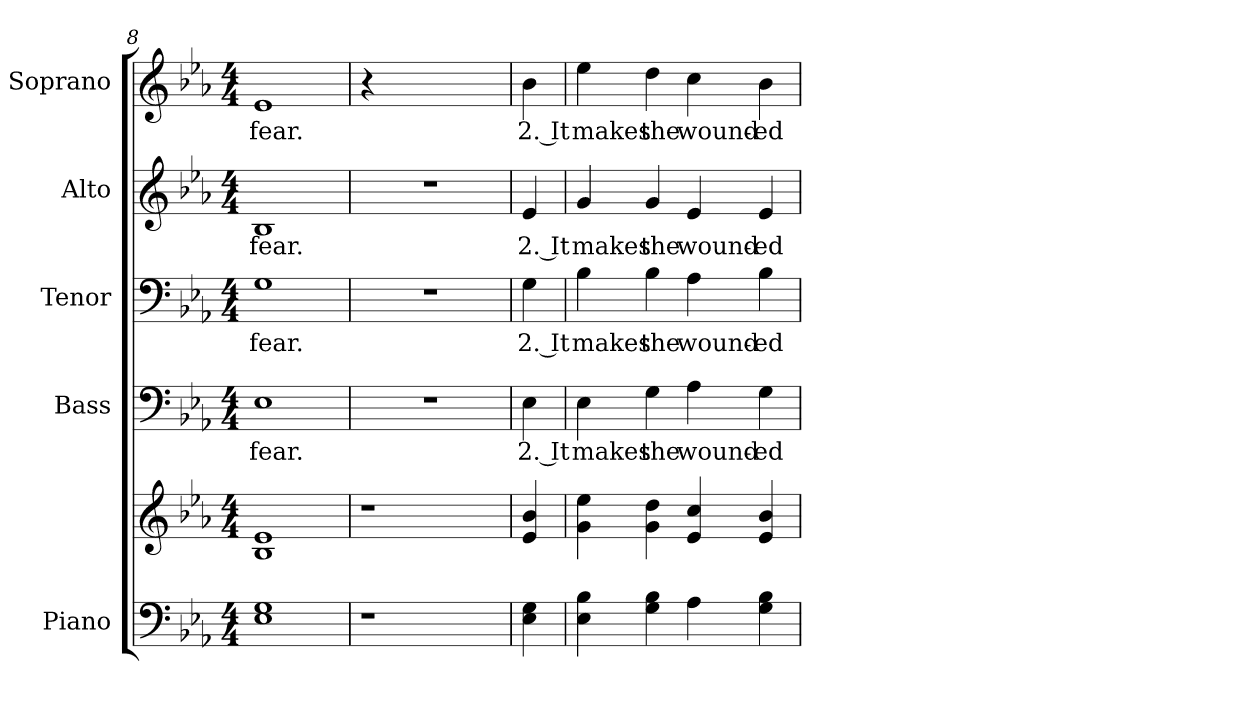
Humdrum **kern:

**kern	**kern	**kern	**text	**kern	**text	**kern	**text	**kern	**text
*part5	*part5	*part4	*part4	*part3	*part3	*part2	*part2	*part1	*part1
*staff6	*staff5	*staff4	*staff4	*staff3	*staff3	*staff2	*staff2	*staff1	*staff1
*I"Piano	*	*I"Bass	*	*I"Tenor	*	*I"Alto	*	*I"Soprano	*
*I'Pno.	*	*I'B.	*	*I'T.	*	*I'A.	*	*I'S.	*
*clefF4	*clefG2	*clefF4	*	*clefF4	*	*clefG2	*	*clefG2	*
*k[b-e-a-]	*k[b-e-a-]	*k[b-e-a-]	*	*k[b-e-a-]	*	*k[b-e-a-]	*	*k[b-e-a-]	*
*E-:	*E-:	*E-:	*	*E-:	*	*E-:	*	*E-:	*
*M4/4	*M4/4	*M4/4	*	*M4/4	*	*M4/4	*	*M4/4	*
=8	=8	=8	=8	=8	=8	=8	=8	=8	=8
!	!	!	!LO:LY:b:color=#000000	!	!	!	!	!	!
!	!	!	!	!	!LO:LY:b:color=#000000	!	!	!	!
!	!	!	!	!	!	!	!LO:LY:b:color=#000000	!	!
!	!	!	!	!	!	!	!	!	!LO:LY:b:color=#000000
1E-i 1Gi	1B-i 1e-i	1E-i	fear.	1Gi	fear.	1B-i	fear.	1e-i	fear.
!!LO:PB:g=z
=9	=9	=9	=9	=9	=9	=9	=9	=9	=9
!LO:N:vis=1	!LO:N:vis=1	!LO:N:vis=1	!	!LO:N:vis=1	!	!LO:N:vis=1	!	!	!
4r	4r	1r	.	1r	.	1r	.	4r	.
2.ryy	2.ryy	.	.	.	.	.	.	2.ryy	.
=10	=10	=10	=10	=10	=10	=10	=10	=10	=10
!	!	!	!LO:LY:b:color=#000000	!	!	!	!	!	!
!	!	!	!	!	!LO:LY:b:color=#000000	!	!	!	!
!	!	!	!	!	!	!	!LO:LY:b:color=#000000	!	!
!	!	!	!	!	!	!	!	!	!LO:LY:b:color=#000000
4E-i\ 4Gi	4e-i/ 4b-i	4E-i\	2. It	4Gi\	2. It	4e-i/	2. It	4b-i\	2. It
=11	=11	=11	=11	=11	=11	=11	=11	=11	=11
!	!	!	!LO:LY:b:color=#000000	!	!	!	!	!	!
!	!	!	!	!	!LO:LY:b:color=#000000	!	!	!	!
!	!	!	!	!	!	!	!LO:LY:b:color=#000000	!	!
!	!	!	!	!	!	!	!	!	!LO:LY:b:color=#000000
4E-i\ 4B-i	4gi\ 4ee-i	4E-i\	makes	4B-i\	makes	4gi/	makes	4ee-i\	makes
!	!	!	!LO:LY:b:color=#000000	!	!	!	!	!	!
!	!	!	!	!	!LO:LY:b:color=#000000	!	!	!	!
!	!	!	!	!	!	!	!LO:LY:b:color=#000000	!	!
!	!	!	!	!	!	!	!	!	!LO:LY:b:color=#000000
4Gi\ 4B-i	4gi\ 4ddi	4Gi\	the	4B-i\	the	4gi/	the	4ddi\	the
!	!	!	!LO:LY:b:color=#000000	!	!	!	!	!	!
!	!	!	!	!	!LO:LY:b:color=#000000	!	!	!	!
!	!	!	!	!	!	!	!LO:LY:b:color=#000000	!	!
!	!	!	!	!	!	!	!	!	!LO:LY:b:color=#000000
4A-i\	4e-i/ 4cci	4A-i\	wound-	4A-i\	wound-	4e-i/	wound-	4cci\	wound-
!	!	!	!LO:LY:b:color=#000000	!	!	!	!	!	!
!	!	!	!	!	!LO:LY:b:color=#000000	!	!	!	!
!	!	!	!	!	!	!	!LO:LY:b:color=#000000	!	!
!	!	!	!	!	!	!	!	!	!LO:LY:b:color=#000000
4Gi\ 4B-i	4e-i/ 4b-i	4Gi\	-ed	4B-i\	-ed	4e-i/	-ed	4b-i\	-ed
=	=	=	=	=	=	=	=	=	=
*-	*-	*-	*-	*-	*-	*-	*-	*-	*-
